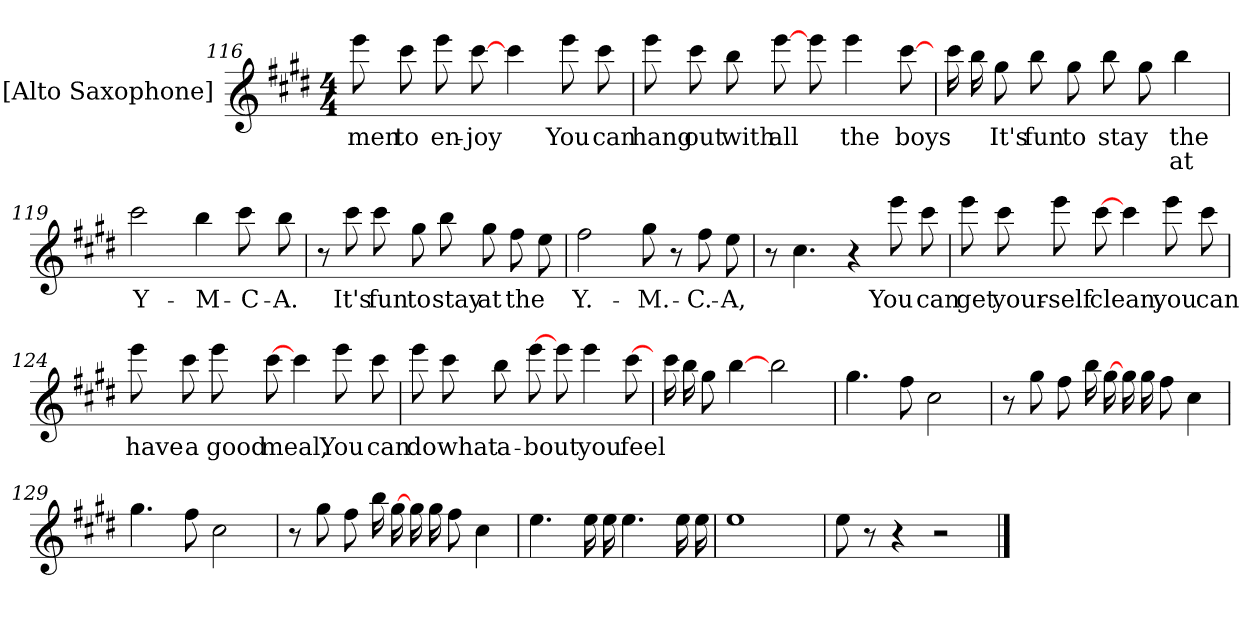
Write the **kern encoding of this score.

**kern	**text	**text
*part1	*part1	*part1
*staff1	*staff1	*staff1
*I"[Alto Saxophone]	*	*
*I'A Sax	*	*
*clefG2	*	*
*ITrd5c9	*	*
*k[f#]	*	*
*G:	*	*
*M4/4	*	*
=116	=116	=116
8ggL	-men	.
8ee	-to	.
8gg	-en-	.
[8ee	-joy	.
4ee	.	.
8ggL	-You	.
8ee	-can	.
=117	=117	=117
8ggL	-hang	.
8ee	-out	.
8dd	-with	.
[8gg	-all	.
8ggL	.	.
4gg	-the	.
[8ee	-boys	.
=118	=118	=118
16eeLL	.	.
16dd	.	.
8b	-It's	.
8ddL	-fun	.
8b	-to	.
8ddL	-stay	.
8b	.	.
4dd	-the	-at
=119	=119	=119
2ee	-Y-	.
4dd	-M-	.
8eeL	-C-	.
8dd	-A.	.
=120	=120	=120
8r	.	.
8ee	-It's	.
8eeL	-fun	.
8b	-to	.
8ddL	-stay	.
8b	-at	.
8a	-the	.
8g	.	.
=121	=121	=121
2a	-Y.-	.
8bL	-M.-	.
8r	.	.
8aL	-C.-	.
8g	-A,	.
=122	=122	=122
8r	.	.
4.e	.	.
4r	.	.
8ggL	-You	.
8ee	-can	.
=123	=123	=123
8ggL	-get	.
8ee	-your-	.
8gg	-self	.
[8ee	-clean,	.
4ee	.	.
8ggL	-you	.
8ee	-can	.
=124	=124	=124
8ggL	-have	.
8ee	-a	.
8gg	-good	.
[8ee	-meal,	.
4ee	.	.
8ggL	-You	.
8ee	-can	.
=125	=125	=125
8ggL	-do	.
8ee	-what	.
8dd	-a-	.
[8gg	-bout	.
8ggL	.	.
4gg	-you	.
[8ee	-feel	.
=126	=126	=126
16eeLL	.	.
16dd	.	.
8b	.	.
[4dd	.	.
2dd	.	.
=127	=127	=127
4.b	.	.
8a	.	.
2e	.	.
=128	=128	=128
8r	.	.
8b	.	.
8aL	.	.
16dd	.	.
[16b	.	.
16bLL	.	.
16b	.	.
8a	.	.
4e	.	.
=129	=129	=129
4.b	.	.
8a	.	.
2e	.	.
=130	=130	=130
8r	.	.
8b	.	.
8aL	.	.
16dd	.	.
[16b	.	.
16bLL	.	.
16b	.	.
8a	.	.
4e	.	.
=131	=131	=131
4.g	.	.
16g	.	.
16g	.	.
4.g	.	.
16g	.	.
16g	.	.
=132	=132	=132
1g	.	.
=133	=133	=133
8gL	.	.
8r	.	.
4r	.	.
2r	.	.
==	==	==
*-	*-	*-
